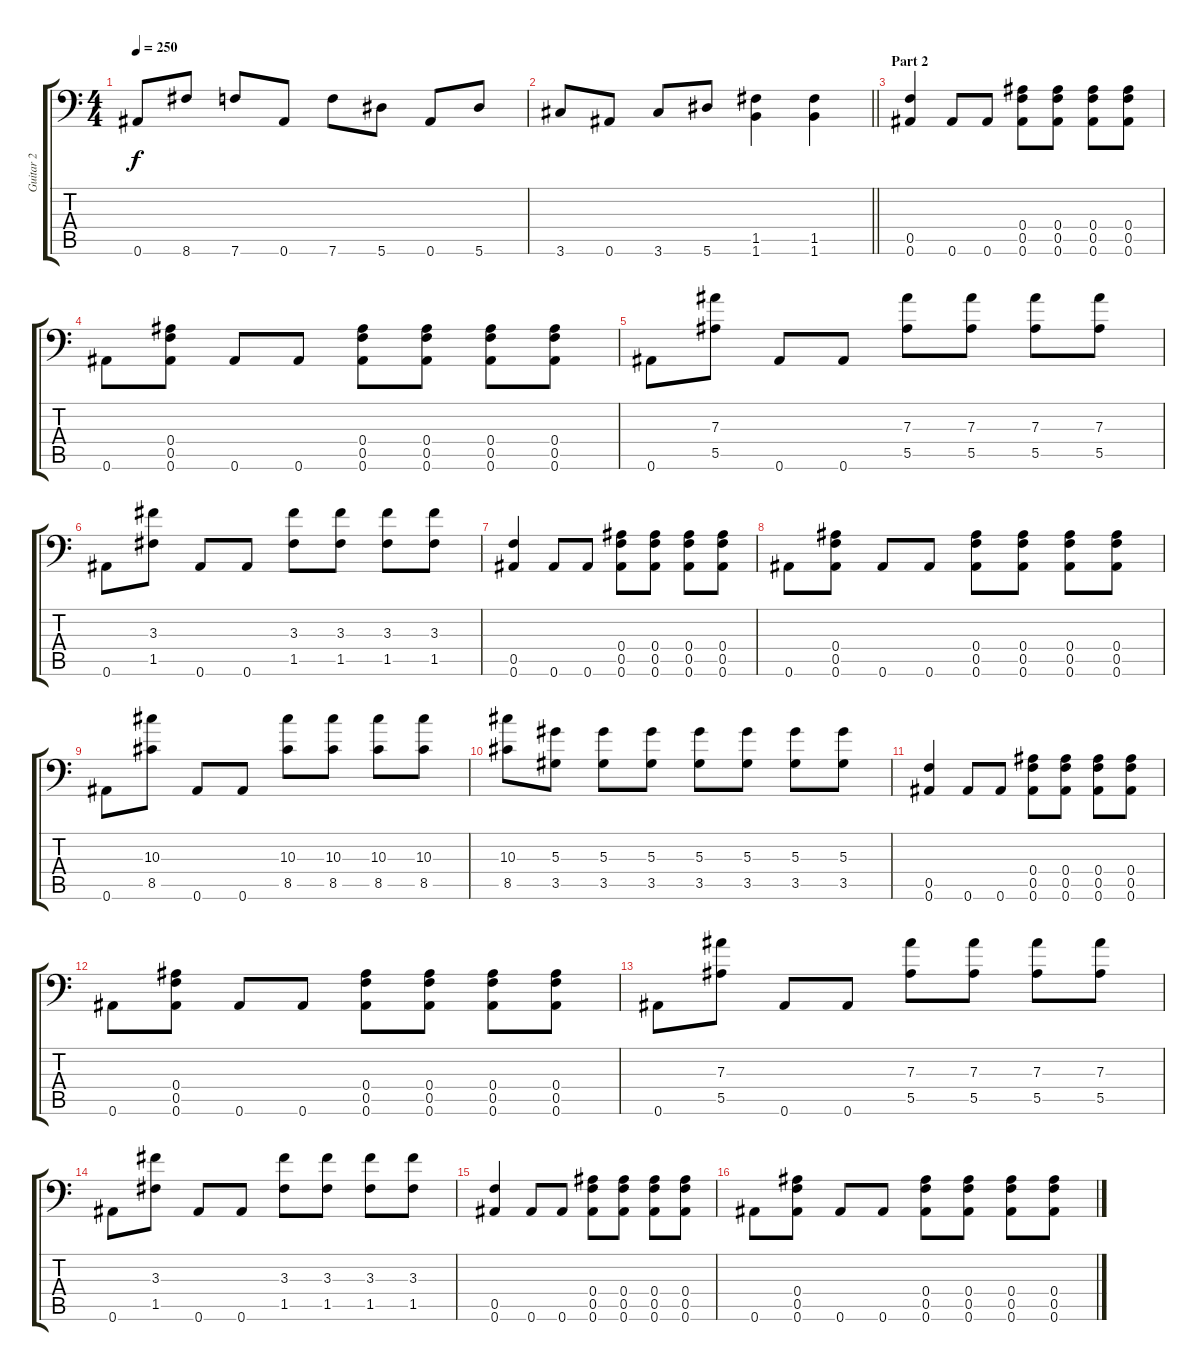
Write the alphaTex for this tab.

\track ("Guitar 2" "Guitar 2") {instrument distortionguitar}
\staff {score tabs}
\tuning (C4 G3 Eb3 Bb2 F2 Bb1) {hide}
\ts (4 4)
\tempo 250
\clef f4
\ks c
0.6.8{dy f} 8.6.8 7.6.8 0.6.8 7.6.8 5.6.8 0.6.8 5.6.8 |
\barLineRight lightlight
3.6.8 0.6.8 3.6.8 5.6.8 (1.5 1.6).4 (1.5 1.6).4 |
\section ("" "Part 2")
(0.5 0.6).4 0.6.8 0.6.8 (0.4 0.5 0.6).8 (0.4 0.5 0.6).8 (0.4 0.5 0.6).8 (0.4 0.5 0.6).8 |
0.6.8 (0.4 0.5 0.6).8 0.6.8 0.6.8 (0.4 0.5 0.6).8 (0.4 0.5 0.6).8 (0.4 0.5 0.6).8 (0.4 0.5 0.6).8 |
0.6.8 (7.3 5.5).8 0.6.8 0.6.8 (7.3 5.5).8 (7.3 5.5).8 (7.3 5.5).8 (7.3 5.5).8 |
0.6.8 (3.3 1.5).8 0.6.8 0.6.8 (3.3 1.5).8 (3.3 1.5).8 (3.3 1.5).8 (3.3 1.5).8 |
(0.5 0.6).4 0.6.8 0.6.8 (0.4 0.5 0.6).8 (0.4 0.5 0.6).8 (0.4 0.5 0.6).8 (0.4 0.5 0.6).8 |
0.6.8 (0.4 0.5 0.6).8 0.6.8 0.6.8 (0.4 0.5 0.6).8 (0.4 0.5 0.6).8 (0.4 0.5 0.6).8 (0.4 0.5 0.6).8 |
0.6.8 (10.3 8.5).8 0.6.8 0.6.8 (10.3 8.5).8 (10.3 8.5).8 (10.3 8.5).8 (10.3 8.5).8 |
(10.3 8.5).8 (5.3 3.5).8 (5.3 3.5).8 (5.3 3.5).8 (5.3 3.5).8 (5.3 3.5).8 (5.3 3.5).8 (5.3 3.5).8 |
(0.5 0.6).4 0.6.8 0.6.8 (0.4 0.5 0.6).8 (0.4 0.5 0.6).8 (0.4 0.5 0.6).8 (0.4 0.5 0.6).8 |
0.6.8 (0.4 0.5 0.6).8 0.6.8 0.6.8 (0.4 0.5 0.6).8 (0.4 0.5 0.6).8 (0.4 0.5 0.6).8 (0.4 0.5 0.6).8 |
0.6.8 (7.3 5.5).8 0.6.8 0.6.8 (7.3 5.5).8 (7.3 5.5).8 (7.3 5.5).8 (7.3 5.5).8 |
0.6.8 (3.3 1.5).8 0.6.8 0.6.8 (3.3 1.5).8 (3.3 1.5).8 (3.3 1.5).8 (3.3 1.5).8 |
(0.5 0.6).4 0.6.8 0.6.8 (0.4 0.5 0.6).8 (0.4 0.5 0.6).8 (0.4 0.5 0.6).8 (0.4 0.5 0.6).8 |
0.6.8 (0.4 0.5 0.6).8 0.6.8 0.6.8 (0.4 0.5 0.6).8 (0.4 0.5 0.6).8 (0.4 0.5 0.6).8 (0.4 0.5 0.6).8
